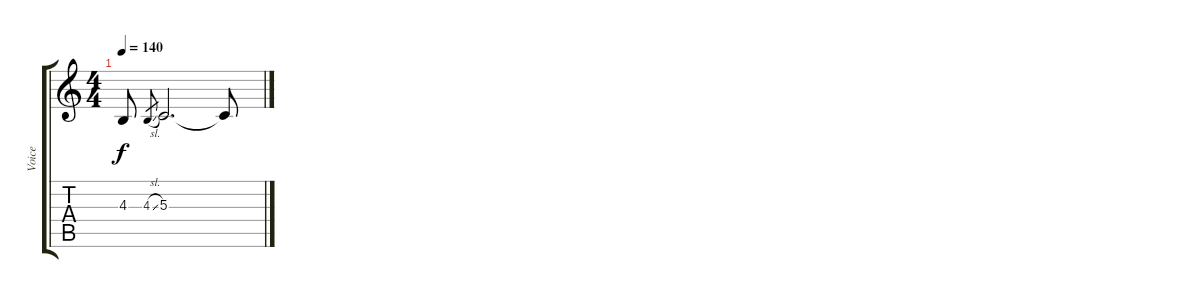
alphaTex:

\track ("Voice" "Voice") {instrument stringensemble1}
\staff {score tabs}
\tuning (E4 B3 G3 D3 A2 E2) {hide}
\ts (4 4)
\tempo 140
\clef g2
\ks c
4.3{t}.8{dy f} 4.3{sl}.8{gr} 5.3.2{d} 5.3{t}.8
